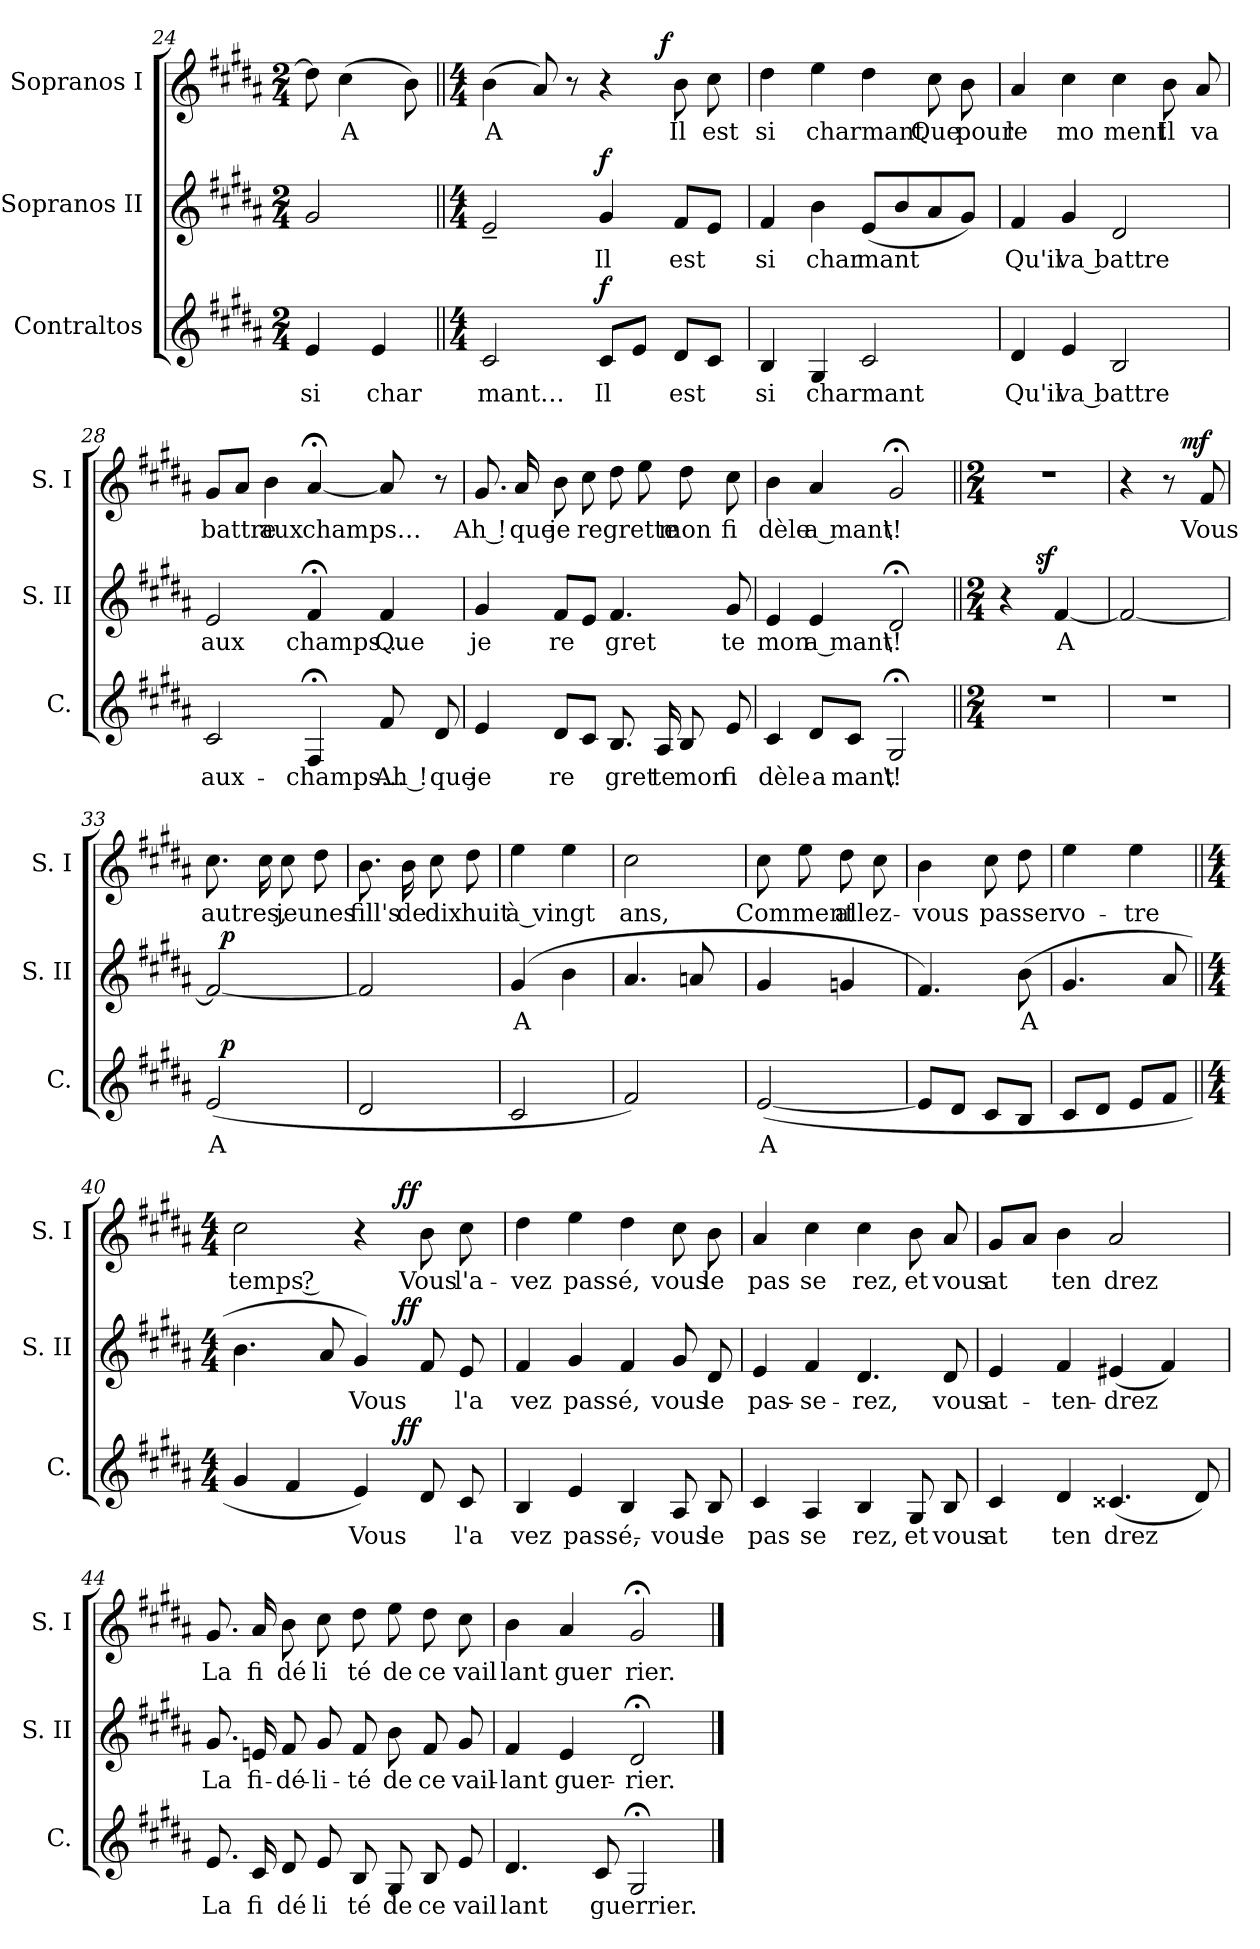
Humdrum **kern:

**kern	**text	**dynam	**kern	**text	**dynam	**kern	**text	**dynam
*part3	*part3	*part3	*part2	*part2	*part2	*part1	*part1	*part1
*staff3	*staff3	*staff3	*staff2	*staff2	*staff2	*staff1	*staff1	*staff1
*I"Contraltos	*	*	*I"Sopranos II	*	*	*I"Sopranos I	*	*
*I'C.	*	*	*I'S. II	*	*	*I'S. I	*	*
*clefG2	*	*	*clefG2	*	*	*clefG2	*	*
*k[f#c#g#d#a#]	*	*	*k[f#c#g#d#a#]	*	*	*k[f#c#g#d#a#]	*	*
*B:	*	*	*B:	*	*	*B:	*	*
*M2/4	*	*	*M2/4	*	*	*M2/4	*	*
=24	=24	=24	=24	=24	=24	=24	=24	=24
!	!LO:LY:b	!	!	!	!	!	!	!
4e/	si	.	2g#/	.	.	8dd#\]	.	.
!	!	!	!	!	!	!	!LO:LY:b	!
.	.	.	.	.	.	(>4cc#\	A	.
!	!LO:LY:b	!	!	!	!	!	!	!
4e/	char	.	.	.	.	.	.	.
.	.	.	.	.	.	8b\)	.	.
!!LO:LB:g=z
=25||	=25||	=25||	=25||	=25||	=25||	=25||	=25||	=25||
*M4/4	*	*	*M4/4	*	*	*M4/4	*	*
!	!LO:LY:b	!	!	!	!	!	!LO:LY:b	!
*	*	*	*	*	*	*^	*	*
2c#/	mant…	.	2e~</	.	.	(>4b\	2ryy	A	.
.	.	.	.	.	.	8a#/)	.	.	.
.	.	.	.	.	.	8r	.	.	.
!	!LO:LY:b	!LO:DY:a	!	!LO:LY:b	!LO:DY:a	!	!	!	!
8c#/L	Il	f	4g#/	Il	f	4r	8..ryy	.	.
8e/J	.	.	.	.	.	.	.	.	.
!	!	!	!	!	!	!	!	!	!LO:DY:a
.	.	.	.	.	.	.	4ryy	.	f
!	!LO:LY:b	!	!	!LO:LY:b	!	!	!	!LO:LY:b	!
8d#/L	est	.	8f#/L	est	.	8b\	.	Il	.
!	!	!	!	!	!	!	!	!LO:LY:b	!
8c#/J	.	.	8e/J	.	.	8cc#\	.	est	.
.	.	.	.	.	.	.	32ryy	.	.
=26	=26	=26	=26	=26	=26	=26	=26	=26	=26
!	!LO:LY:b	!	!	!LO:LY:b	!	!	!	!LO:LY:b	!
*	*	*	*	*	*	*v	*v	*	*
4B/	si	.	4f#/	si	.	4dd#\	si	.
!	!LO:LY:b	!	!	!LO:LY:b	!	!	!LO:LY:b	!
4G#/	charmant	.	4b\	char	.	4ee\	charmant	.
!	!	!	!	!LO:LY:b	!	!	!	!
2c#/	.	.	(<8e/L	mant	.	4dd#\	.	.
.	.	.	8b/	.	.	.	.	.
!	!	!	!	!	!	!	!LO:LY:b	!
.	.	.	8a#/	.	.	8cc#\	Que	.
!	!	!	!	!	!	!	!LO:LY:b	!
.	.	.	8g#/J)	.	.	8b\	pour	.
=27	=27	=27	=27	=27	=27	=27	=27	=27
!	!LO:LY:b	!	!	!LO:LY:b	!	!	!LO:LY:b	!
4d#/	Qu'il	.	4f#/	Qu'il	.	4a#/	le	.
!	!LO:LY:b	!	!	!LO:LY:b	!	!	!LO:LY:b	!
4e/	va battre	.	4g#/	va battre	.	4cc#\	mo	.
!	!	!	!	!	!	!	!LO:LY:b	!
2B/	.	.	2d#/	.	.	4cc#\	ment	.
!	!	!	!	!	!	!	!LO:LY:b	!
.	.	.	.	.	.	8b\	Il	.
!	!	!	!	!	!	!	!LO:LY:b	!
.	.	.	.	.	.	8a#/	va	.
=28	=28	=28	=28	=28	=28	=28	=28	=28
!	!LO:LY:b	!	!	!LO:LY:b	!	!	!LO:LY:b	!
2c#/	aux-	.	2e/	aux	.	8g#/L	battre	.
.	.	.	.	.	.	8a#/J	.	.
!	!	!	!	!	!	!	!LO:LY:b	!
.	.	.	.	.	.	4b\	aux	.
!	!LO:LY:b	!	!	!LO:LY:b	!	!	!LO:LY:b	!
4F#;/	-champs…	.	4f#;/	champs…	.	[<4a#;/	champs…	.
!	!LO:LY:b	!	!	!LO:LY:b	!	!	!	!
8f#/	Ah !	.	4f#/	Que	.	8a#/]	.	.
!	!LO:LY:b	!	!	!	!	!	!	!
8d#/	que	.	.	.	.	8r	.	.
!!LO:LB:g=z
=29	=29	=29	=29	=29	=29	=29	=29	=29
!	!LO:LY:b	!	!	!LO:LY:b	!	!	!LO:LY:b	!
4e/	je	.	4g#/	je	.	8.g#/	Ah !	.
!	!	!	!	!	!	!	!LO:LY:b	!
.	.	.	.	.	.	16a#/	que	.
!	!LO:LY:b	!	!	!LO:LY:b	!	!	!LO:LY:b	!
8d#/L	re	.	8f#/L	re	.	8b\	je	.
!	!	!	!	!	!	!	!LO:LY:b	!
8c#/J	.	.	8e/J	.	.	8cc#\	regrette	.
!	!LO:LY:b	!	!	!LO:LY:b	!	!	!	!
8.B/	gret	.	4.f#/	gret	.	8dd#\	.	.
.	.	.	.	.	.	8ee\	.	.
!	!LO:LY:b	!	!	!	!	!	!	!
16A#/	te	.	.	.	.	.	.	.
!	!LO:LY:b	!	!	!	!	!	!LO:LY:b	!
8B/	mon	.	.	.	.	8dd#\	mon	.
!	!LO:LY:b	!	!	!LO:LY:b	!	!	!LO:LY:b	!
8e/	fi	.	8g#/	te	.	8cc#\	fi	.
=30	=30	=30	=30	=30	=30	=30	=30	=30
!	!LO:LY:b	!	!	!LO:LY:b	!	!	!LO:LY:b	!
4c#/	dèle	.	4e/	mon	.	4b\	dèle	.
!	!LO:LY:b	!	!	!LO:LY:b	!	!	!LO:LY:b	!
8d#/L	a	.	4e/	a mant	.	4a#/	a mant	.
!	!LO:LY:b	!	!	!	!	!	!	!
8c#/J	mant	.	.	.	.	.	.	.
!	!LO:LY:b	!	!	!LO:LY:b	!	!	!LO:LY:b	!
2G#;/	\!	.	2d#;/	\!	.	2g#;/	\!	.
=31||	=31||	=31||	=31||	=31||	=31||	=31||	=31||	=31||
*M2/4	*	*	*M2/4	*	*	*M2/4	*	*
!LO:N:vis=1	!	!	!	!	!	!LO:N:vis=1	!	!
*	*	*	*^	*	*	*	*	*
2r	.	.	4r	8.ryy	.	.	2r	.	.
!	!	!	!	!	!	!LO:DY:a	!	!	!
.	.	.	.	4ryy	.	sf	.	.	.
!	!	!	!	!	!LO:LY:b	!	!	!	!
.	.	.	[<4f#/	.	A	.	.	.	.
.	.	.	.	16ryy	.	.	.	.	.
=32	=32	=32	=32	=32	=32	=32	=32	=32	=32
!LO:N:vis=1	!	!	!	!	!	!	!	!	!
*	*	*	*v	*v	*	*	*^	*	*
2r	.	.	2f#/_	.	.	4r	4ryy	.	.
.	.	.	.	.	.	8r	16ryy	.	.
!	!	!	!	!	!	!	!	!	!LO:DY:a
.	.	.	.	.	.	.	8.ryy	.	mf
!	!	!	!	!	!	!	!	!LO:LY:b	!
.	.	.	.	.	.	8f#/	.	Vous	.
=33	=33	=33	=33	=33	=33	=33	=33	=33	=33
!	!LO:LY:b	!	!	!	!	!	!	!LO:LY:b	!
*^	*	*	*^	*	*	*v	*v	*	*
(<2e/	32ryy	A	.	2f#/_	32ryy	.	.	8.cc#\	autres,	.
!	!	!	!LO:DY:a	!	!	!	!LO:DY:a	!	!	!
.	4...ryy	.	p	.	4...ryy	.	p	.	.	.
.	.	.	.	.	.	.	.	16cc#\	.	.
!	!	!	!	!	!	!	!	!	!LO:LY:b	!
.	.	.	.	.	.	.	.	8cc#\	jeunes	.
.	.	.	.	.	.	.	.	8dd#\	.	.
=34	=34	=34	=34	=34	=34	=34	=34	=34	=34	=34
!	!	!	!	!	!	!	!	!	!LO:LY:b	!
*v	*v	*	*	*	*	*	*	*	*	*
*	*	*	*v	*v	*	*	*	*	*
2d#/	.	.	2f#/]	.	.	8.b\	fill's	.
!	!	!	!	!	!	!	!LO:LY:b	!
.	.	.	.	.	.	16b\	de	.
!	!	!	!	!	!	!	!LO:LY:b	!
.	.	.	.	.	.	8cc#\	dix	.
!	!	!	!	!	!	!	!LO:LY:b	!
.	.	.	.	.	.	8dd#\	huit	.
!!LO:LB:g=z
=35	=35	=35	=35	=35	=35	=35	=35	=35
!	!	!	!	!LO:LY:b	!	!	!LO:LY:b	!
2c#/	.	.	(4g#/	A	.	4ee\	à vingt	.
.	.	.	4b\	.	.	4ee\	.	.
=36	=36	=36	=36	=36	=36	=36	=36	=36
!	!	!	!	!	!	!	!LO:LY:b	!
2f#/)	.	.	4.a#/	.	.	2cc#\	ans,	.
.	.	.	8an/	.	.	.	.	.
=37	=37	=37	=37	=37	=37	=37	=37	=37
!	!LO:LY:b	!	!	!	!	!	!LO:LY:b	!
(<[<2e/	A	.	4g#/	.	.	8cc#\	Comment	.
.	.	.	.	.	.	8ee\	.	.
!	!	!	!	!	!	!	!LO:LY:b	!
.	.	.	4gn/	.	.	8dd#\	allez-	.
.	.	.	.	.	.	8cc#\	.	.
=38	=38	=38	=38	=38	=38	=38	=38	=38
!	!	!	!	!	!	!	!LO:LY:b	!
8e/L]	.	.	4.f#/)	.	.	4b\	-vous	.
8d#/J	.	.	.	.	.	.	.	.
!	!	!	!	!	!	!	!LO:LY:b	!
8c#/L	.	.	.	.	.	8cc#\	passer	.
!	!	!	!	!LO:LY:b	!	!	!	!
8B/J	.	.	(>8b\	A	.	8dd#\	.	.
=39	=39	=39	=39	=39	=39	=39	=39	=39
!	!	!	!	!	!	!	!LO:LY:b	!
8c#/L	.	.	4.g#/	.	.	4ee\	vo-	.
8d#/J	.	.	.	.	.	.	.	.
!	!	!	!	!	!	!	!LO:LY:b	!
8e/L	.	.	.	.	.	4ee\	-tre	.
8f#/J	.	.	8a#/	.	.	.	.	.
=40||	=40||	=40||	=40||	=40||	=40||	=40||	=40||	=40||
*M4/4	*	*	*M4/4	*	*	*M4/4	*	*
!	!	!	!	!	!	!	!LO:LY:b	!
*^	*	*	*^	*	*	*^	*	*
4g#/	2ryy	.	.	4.b\	2ryy	.	.	2cc#\	2ryy	temps ?	.
4f#/	.	.	.	.	.	.	.	.	.	.	.
.	.	.	.	8a#/	.	.	.	.	.	.	.
!	!	!LO:LY:b	!	!	!	!LO:LY:b	!	!	!	!	!
4e/)	8.ryy	Vous	.	4g#/)	8.ryy	Vous	.	4r	8.ryy	.	.
!	!	!	!LO:DY:a	!	!	!	!LO:DY:a	!	!	!	!LO:DY:a
.	4ryy	.	ff	.	4ryy	.	ff	.	4ryy	.	ff
!	!	!	!	!	!	!	!	!	!	!LO:LY:b	!
8d#/	.	.	.	8f#/	.	.	.	8b\	.	Vous	.
!	!	!LO:LY:b	!	!	!	!LO:LY:b	!	!	!	!LO:LY:b	!
8c#/	.	l'a	.	8e/	.	l'a	.	8cc#\	.	l'a-	.
.	16ryy	.	.	.	16ryy	.	.	.	16ryy	.	.
=41	=41	=41	=41	=41	=41	=41	=41	=41	=41	=41	=41
!	!	!LO:LY:b	!	!	!	!LO:LY:b	!	!	!	!LO:LY:b	!
*v	*v	*	*	*	*	*	*	*v	*v	*	*
*	*	*	*v	*v	*	*	*	*	*
4B/	vez	.	4f#/	vez	.	4dd#\	-vez	.
!	!LO:LY:b	!	!	!LO:LY:b	!	!	!LO:LY:b	!
4e/	passé,-	.	4g#/	passé,	.	4ee\	passé,	.
4B/	.	.	4f#/	.	.	4dd#\	.	.
!	!LO:LY:b	!	!	!LO:LY:b	!	!	!LO:LY:b	!
8A#/	-vous	.	8g#/	vous	.	8cc#\	vous	.
!	!LO:LY:b	!	!	!LO:LY:b	!	!	!LO:LY:b	!
8B/	le	.	8d#/	le	.	8b\	le	.
!!LO:PB:g=z
=42	=42	=42	=42	=42	=42	=42	=42	=42
!	!LO:LY:b	!	!	!LO:LY:b	!	!	!LO:LY:b	!
4c#/	pas	.	4e/	pas-	.	4a#/	pas	.
!	!LO:LY:b	!	!	!LO:LY:b	!	!	!LO:LY:b	!
4A#/	se	.	4f#/	-se-	.	4cc#\	se	.
!	!LO:LY:b	!	!	!LO:LY:b	!	!	!LO:LY:b	!
4B/	rez,	.	4.d#/	-rez,	.	4cc#\	rez,	.
!	!LO:LY:b	!	!	!	!	!	!LO:LY:b	!
8G#/	et	.	.	.	.	8b\	et	.
!	!LO:LY:b	!	!	!LO:LY:b	!	!	!LO:LY:b	!
8B/	vous	.	8d#/	vous	.	8a#/	vous	.
=43	=43	=43	=43	=43	=43	=43	=43	=43
!	!LO:LY:b	!	!	!LO:LY:b	!	!	!LO:LY:b	!
4c#/	at	.	4e/	at-	.	8g#/L	at	.
.	.	.	.	.	.	8a#/J	.	.
!	!LO:LY:b	!	!	!LO:LY:b	!	!	!LO:LY:b	!
4d#/	ten	.	4f#/	-ten-	.	4b\	ten	.
!	!LO:LY:b	!	!	!LO:LY:b	!	!	!LO:LY:b	!
(<4.c##X/	drez	.	(<4e#X/	-drez	.	2a#/	drez	.
.	.	.	4f#/)	.	.	.	.	.
8d#/)	.	.	.	.	.	.	.	.
=44	=44	=44	=44	=44	=44	=44	=44	=44
!	!LO:LY:b	!	!	!LO:LY:b	!	!	!LO:LY:b	!
8.e/	La	.	8.g#/	La	.	8.g#/	La	.
!	!LO:LY:b	!	!	!LO:LY:b	!	!	!LO:LY:b	!
16c#/	fi	.	16en/	fi-	.	16a#/	fi	.
!	!LO:LY:b	!	!	!LO:LY:b	!	!	!LO:LY:b	!
8d#/	dé	.	8f#/	-dé-	.	8b\	dé	.
!	!LO:LY:b	!	!	!LO:LY:b	!	!	!LO:LY:b	!
8e/	li	.	8g#/	-li-	.	8cc#\	li	.
!	!LO:LY:b	!	!	!LO:LY:b	!	!	!LO:LY:b	!
8B/	té	.	8f#/	-té	.	8dd#\	té	.
!	!LO:LY:b	!	!	!LO:LY:b	!	!	!LO:LY:b	!
8G#/	de	.	8b\	de	.	8ee\	de	.
!	!LO:LY:b	!	!	!LO:LY:b	!	!	!LO:LY:b	!
8B/	ce	.	8f#/	ce	.	8dd#\	ce	.
!	!LO:LY:b	!	!	!LO:LY:b	!	!	!LO:LY:b	!
8e/	vail	.	8g#/	vail-	.	8cc#\	vail	.
=45	=45	=45	=45	=45	=45	=45	=45	=45
!	!LO:LY:b	!	!	!LO:LY:b	!	!	!LO:LY:b	!
4.d#/	lant	.	4f#/	-lant	.	4b\	lant	.
!	!	!	!	!LO:LY:b	!	!	!LO:LY:b	!
.	.	.	4e/	guer-	.	4a#/	guer	.
!	!LO:LY:b	!	!	!	!	!	!	!
8c#/	guerrier.	.	.	.	.	.	.	.
!	!	!	!	!LO:LY:b	!	!	!LO:LY:b	!
2G#;/	.	.	2d#;/	-rier.	.	2g#;/	rier.	.
==	==	==	==	==	==	==	==	==
*-	*-	*-	*-	*-	*-	*-	*-	*-
